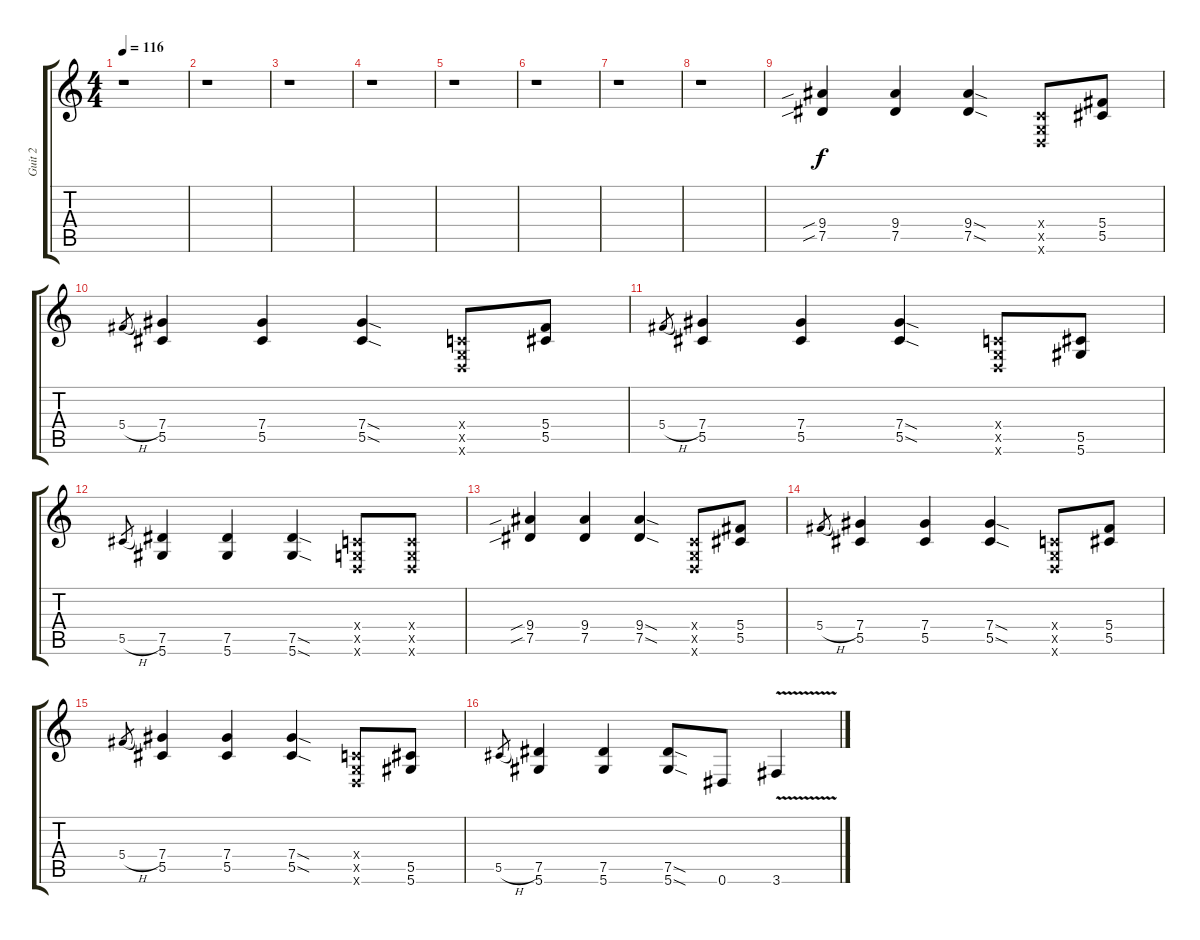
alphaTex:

\track ("Guit 2" "Guit 2") {instrument distortionguitar}
\staff {score tabs}
\tuning (Eb4 Bb3 Gb3 Db3 Ab2 Eb2) {hide}
\ts (4 4)
\tempo 116
\clef g2
\ks c
r.1{dy f} |
r.1 |
r.1 |
r.1 |
r.1 |
r.1 |
r.1 |
r.1 |
(9.4{sib} 7.5{sib}).4 (9.4 7.5).4 (9.4{sod} 7.5{sod}).4 (-1.4{x} -1.5{x} -1.6{x}).8 (5.4 5.5).8 |
5.4{h}.8{gr} (7.4 5.5).4 (7.4 5.5).4 (7.4{sod} 5.5{sod}).4 (-1.4{x} -1.5{x} -1.6{x}).8 (5.4 5.5).8 |
5.4{h}.8{gr} (7.4 5.5).4 (7.4 5.5).4 (7.4{sod} 5.5{sod}).4 (-1.4{x} -1.5{x} -1.6{x}).8 (5.5 5.6).8 |
5.5{h}.8{gr} (7.5 5.6).4 (7.5 5.6).4 (7.5{sod} 5.6{sod}).4 (-1.4{x} -1.5{x} -1.6{x}).8 (-1.4{x} -1.5{x} -1.6{x}).8 |
(9.4{sib} 7.5{sib}).4 (9.4 7.5).4 (9.4{sod} 7.5{sod}).4 (-1.4{x} -1.5{x} -1.6{x}).8 (5.4 5.5).8 |
5.4{h}.8{gr} (7.4 5.5).4 (7.4 5.5).4 (7.4{sod} 5.5{sod}).4 (-1.4{x} -1.5{x} -1.6{x}).8 (5.4 5.5).8 |
5.4{h}.8{gr} (7.4 5.5).4 (7.4 5.5).4 (7.4{sod} 5.5{sod}).4 (-1.4{x} -1.5{x} -1.6{x}).8 (5.5 5.6).8 |
5.5{h}.8{gr} (7.5 5.6).4 (7.5 5.6).4 (7.5{sod} 5.6{sod}).8 0.6.8 3.6{v}.4
